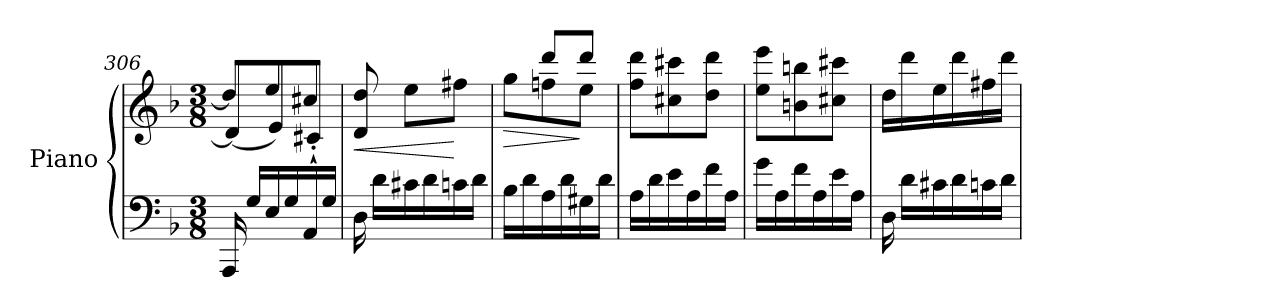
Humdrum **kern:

**kern	**kern	**dynam
*part1	*part1	*part1
*staff2	*staff1	*staff1/2
*I"Piano	*	*
*I'Pno	*	*
*clefF4	*clefG2	*
*k[b-]	*k[b-]	*
*M3/8	*M3/8	*
=306	=306	=306
*	*^	*
16AAA/	8dd/L]	(8d/L]	.
16G/LL	.	.	.
16E/	8ee/	8e/)	.
16G/	.	.	.
16AA/	8cc#X/J	8c#X`'/J	.
16G/JJ	.	.	.
*	*v	*v	*
=307	=307	=307
!	!	!LO:HP:b
16D\	8d/ 8dd/	<
16d\LL	.	.
16c#X\	8ee\L	.
16d\	.	.
16cn\	8ff#X\J	[
16d\JJ	.	.
=308	=308	=308
!	!	!LO:HP:b
*	*^	*
16B-\LL	8gg\L	8ryy	>
16d\	.	.	.
16A\	8ffn\	8ddd/L	.
16d\	.	.	.
16G#X\	8ee\J	8ddd/J	]
16d\JJ	.	.	.
*	*v	*v	*
!!LO:LB:g=z
=309	=309	=309
16A\LL	8ff\ 8ddd\L	.
16d\	.	.
16e\	8cc#X\ 8ccc#X\	.
16A\	.	.
16f\	8dd\ 8ddd\J	.
16A\JJ	.	.
=310	=310	=310
16g\LL	8ee\ 8eee\L	.
16A\	.	.
16f\	8bn\ 8bbn\	.
16A\	.	.
16e\	8cc#X\ 8ccc#X\J	.
16A\JJ	.	.
=311	=311	=311
16D\	16dd\LL	.
16d\LL	16ddd\	.
16c#X\	16ee\	.
16d\	16ddd\	.
16cn\	16ff#X\	.
16d\JJ	16ddd\JJ	.
=	=	=
*-	*-	*-
